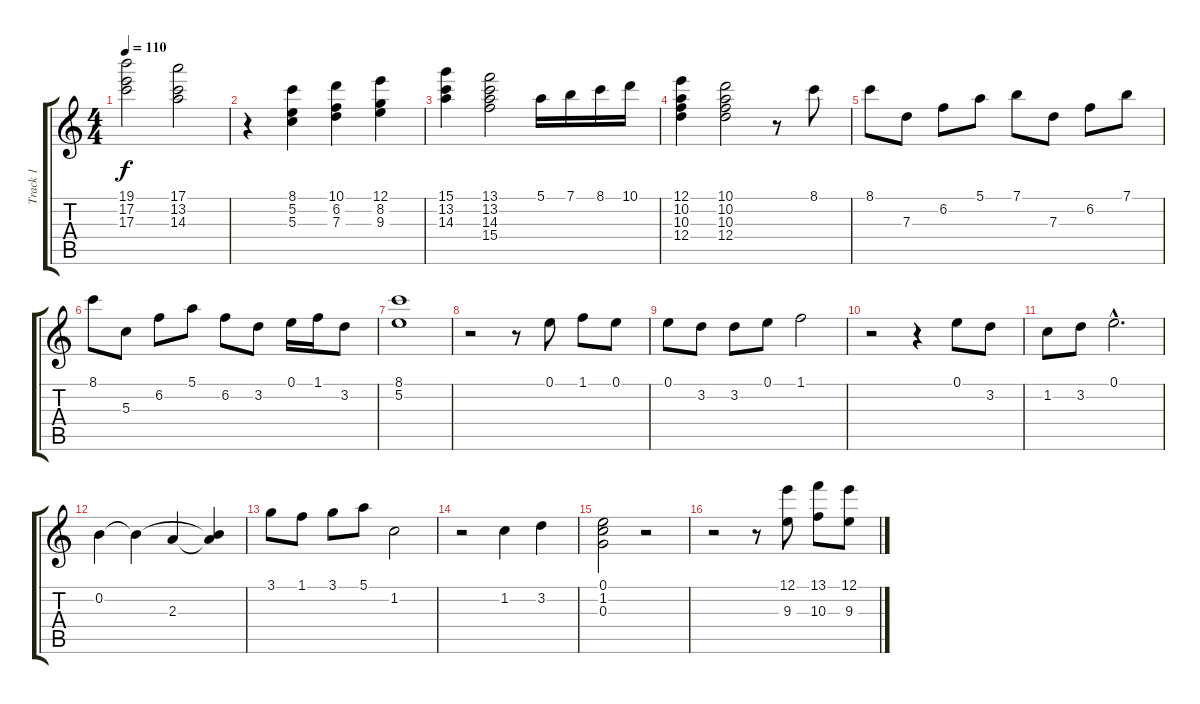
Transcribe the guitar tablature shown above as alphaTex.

\track ("Track 1" "Track 1") {instrument acousticguitarsteel}
\staff {score tabs}
\tuning (E4 B3 G3 D3 A2 E2) {hide}
\ts (4 4)
\tempo 110
\clef g2
\ks c
(19.1 17.2 17.3).2{dy f} (17.1 13.2 14.3).2 |
r.4 (8.1 5.2 5.3).4 (10.1 6.2 7.3).4 (12.1 8.2 9.3).4 |
(15.1 13.2 14.3).4 (13.1 13.2 14.3 15.4).2 5.1.16 7.1.16 8.1.16 10.1.16 |
(12.1 10.2 10.3 12.4).4 (10.1 10.2 10.3 12.4).2 r.8 8.1.8 |
8.1.8 7.3.8 6.2.8 5.1.8 7.1.8 7.3.8 6.2.8 7.1.8 |
8.1.8 5.3.8 6.2.8 5.1.8 6.2.8 3.2.8 0.1.16 1.1.16 3.2.8 |
(8.1 5.2).1 |
r.2 r.8 0.1.8 1.1.8 0.1.8 |
0.1.8 3.2.8 3.2.8 0.1.8 1.1.2 |
r.2 r.4 0.1.8 3.2.8 |
1.2.8 3.2.8 0.1{hac}.2{d} |
0.2.4 0.2{t}.4 2.3.4 (0.2{t} 2.3{t}).4 |
3.1.8 1.1.8 3.1.8 5.1.8 1.2.2 |
r.2 1.2.4 3.2.4 |
(0.1 1.2 0.3).2 r.2 |
r.2 r.8 (12.1 9.3).8 (13.1 10.3).8 (12.1 9.3).8
